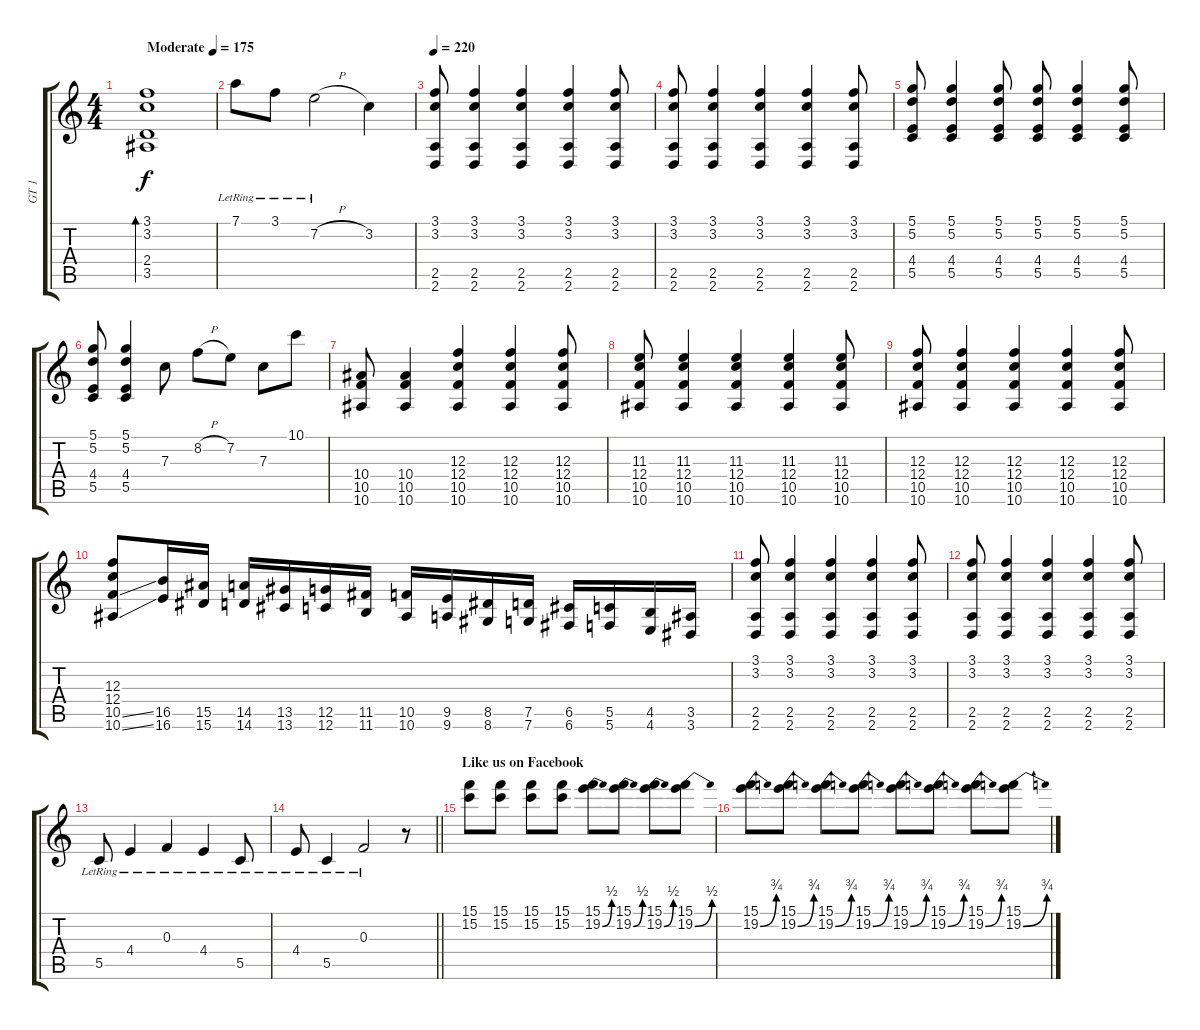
\track ("GT 1" "GT 1") {solo instrument distortionguitar}
\staff {score tabs}
\tuning (D4 A3 F3 C3 G2 C2) {hide}
\ts (4 4)
\section ("" "")
\tempo (175 "Moderate")
\clef g2
\ks c
(3.1 3.2 2.4 3.5).1{bd 480 dy f instrument distortionguitar} |
7.1{lr}.8 3.1{lr}.8 7.2{h lr}.2 3.2.4 |
\tempo 220
(3.1 3.2 2.5 2.6).8 (3.1 3.2 2.5 2.6).4 (3.1 3.2 2.5 2.6).4 (3.1 3.2 2.5 2.6).4 (3.1 3.2 2.5 2.6).8 |
(3.1 3.2 2.5 2.6).8 (3.1 3.2 2.5 2.6).4 (3.1 3.2 2.5 2.6).4 (3.1 3.2 2.5 2.6).4 (3.1 3.2 2.5 2.6).8 |
(5.1 5.2 4.4 5.5).8 (5.1 5.2 4.4 5.5).4 (5.1 5.2 4.4 5.5).8 (5.1 5.2 4.4 5.5).8 (5.1 5.2 4.4 5.5).4 (5.1 5.2 4.4 5.5).8 |
(5.1 5.2 4.4 5.5).8 (5.1 5.2 4.4 5.5).4 7.3.8 8.2{h}.8 7.2.8 7.3.8 10.1.8 |
(10.4 10.5 10.6).8 (10.4 10.5 10.6).4 (12.3 12.4 10.5 10.6).4 (12.3 12.4 10.5 10.6).4 (12.3 12.4 10.5 10.6).8 |
(11.3 12.4 10.5 10.6).8 (11.3 12.4 10.5 10.6).4 (11.3 12.4 10.5 10.6).4 (11.3 12.4 10.5 10.6).4 (11.3 12.4 10.5 10.6).8 |
(12.3 12.4 10.5 10.6).8 (12.3 12.4 10.5 10.6).4 (12.3 12.4 10.5 10.6).4 (12.3 12.4 10.5 10.6).4 (12.3 12.4 10.5 10.6).8 |
(12.3 12.4 10.5{ss} 10.6{ss}).8 (16.5 16.6).16 (15.5 15.6).16 (14.5 14.6).16 (13.5 13.6).16 (12.5 12.6).16 (11.5 11.6).16 (10.5 10.6).16 (9.5 9.6).16 (8.5 8.6).16 (7.5 7.6).16 (6.5 6.6).16 (5.5 5.6).16 (4.5 4.6).16 (3.5 3.6).16 |
(3.1 3.2 2.5 2.6).8 (3.1 3.2 2.5 2.6).4 (3.1 3.2 2.5 2.6).4 (3.1 3.2 2.5 2.6).4 (3.1 3.2 2.5 2.6).8 |
(3.1 3.2 2.5 2.6).8 (3.1 3.2 2.5 2.6).4 (3.1 3.2 2.5 2.6).4 (3.1 3.2 2.5 2.6).4 (3.1 3.2 2.5 2.6).8 |
5.5{lr}.8 4.4{lr}.4 0.3{lr}.4 4.4{lr}.4 5.5{lr}.8 |
\barLineRight lightlight
4.4{lr}.8 5.5{lr}.4 0.3{lr}.2 r.8 |
\section ("" "Like us on Facebook")
(15.1 15.2).8 (15.1 15.2).8 (15.1 15.2).8 (15.1 15.2).8 (15.1 19.2{be (bend 0 0 60 2)}).8 (15.1 19.2{be (bend 0 0 60 2)}).8 (15.1 19.2{be (bend 0 0 60 2)}).8 (15.1 19.2{be (bend 0 0 60 2)}).8 |
(15.1 19.2{be (bend 0 0 60 3)}).8 (15.1 19.2{be (bend 0 0 60 3)}).8 (15.1 19.2{be (bend 0 0 60 3)}).8 (15.1 19.2{be (bend 0 0 60 3)}).8 (15.1 19.2{be (bend 0 0 60 3)}).8 (15.1 19.2{be (bend 0 0 60 3)}).8 (15.1 19.2{be (bend 0 0 60 3)}).8 (15.1 19.2{be (bend 0 0 60 3)}).8
